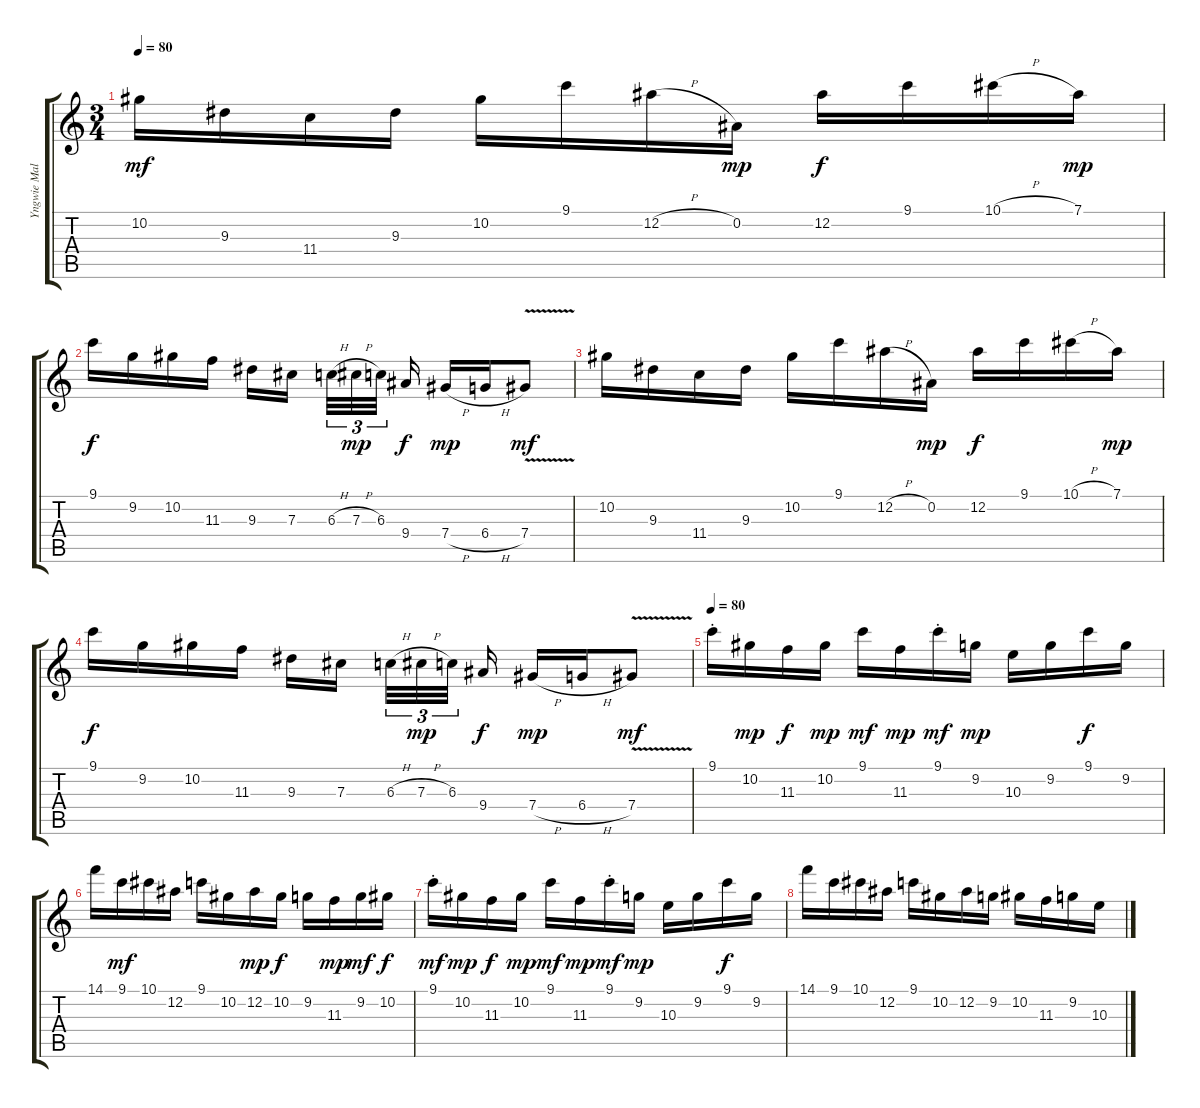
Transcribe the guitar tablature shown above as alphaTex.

\track ("Yngwie Malmsteen" "Yngwie Mal") {instrument acousticguitarnylon}
\staff {score tabs}
\tuning (Eb4 Bb3 Gb3 Db3 Ab2 Eb2) {hide}
\ts (3 4)
\tempo 80
\clef g2
\ks c
10.2.16{dy mf} 9.3.16 11.4.16 9.3.16 10.2.16 9.1.16 12.2{h}.16 0.2.16{dy mp} 12.2.16{dy f} 9.1.16 10.1{h}.16 7.1.16{dy mp} |
9.1.16{dy f} 9.2.16 10.2.16 11.3.16 9.3.16 7.3.16{beam splitsecondary} 6.3{h}.32{tu (3 2)} 7.3{h}.32{tu (3 2) dy mp} 6.3.32{tu (3 2) beam splitsecondary} 9.4.16{dy f} 7.4{h}.16{dy mp} 6.4{h}.16 7.4{v}.8{dy mf} |
10.2.16 9.3.16 11.4.16 9.3.16 10.2.16 9.1.16 12.2{h}.16 0.2.16{dy mp} 12.2.16{dy f} 9.1.16 10.1{h}.16 7.1.16{dy mp} |
9.1.16{dy f} 9.2.16 10.2.16 11.3.16 9.3.16 7.3.16{beam splitsecondary} 6.3{h}.32{tu (3 2)} 7.3{h}.32{tu (3 2) dy mp} 6.3.32{tu (3 2) beam splitsecondary} 9.4.16{dy f} 7.4{h}.16{dy mp} 6.4{h}.16 7.4{v}.8{dy mf} |
\tempo 80
9.1{st}.16 10.2.16{dy mp} 11.3.16{dy f} 10.2.16{dy mp} 9.1.16{dy mf} 11.3.16{dy mp} 9.1{st}.16{dy mf} 9.2.16{dy mp} 10.3.16 9.2.16 9.1.16{dy f} 9.2.16 |
14.1.16 9.1.16{dy mf} 10.1.16 12.2.16 9.1.16 10.2.16 12.2.16{dy mp} 10.2.16{dy f} 9.2.16 11.3.16{dy mp} 9.2.16{dy mf} 10.2.16{dy f} |
9.1{st}.16{dy mf} 10.2.16{dy mp} 11.3.16{dy f} 10.2.16{dy mp} 9.1.16{dy mf} 11.3.16{dy mp} 9.1{st}.16{dy mf} 9.2.16{dy mp} 10.3.16 9.2.16 9.1.16{dy f} 9.2.16 |
14.1.16 9.1.16 10.1.16 12.2.16 9.1.16 10.2.16 12.2.16 9.2.16 10.2.16 11.3.16 9.2.16 10.3.16
